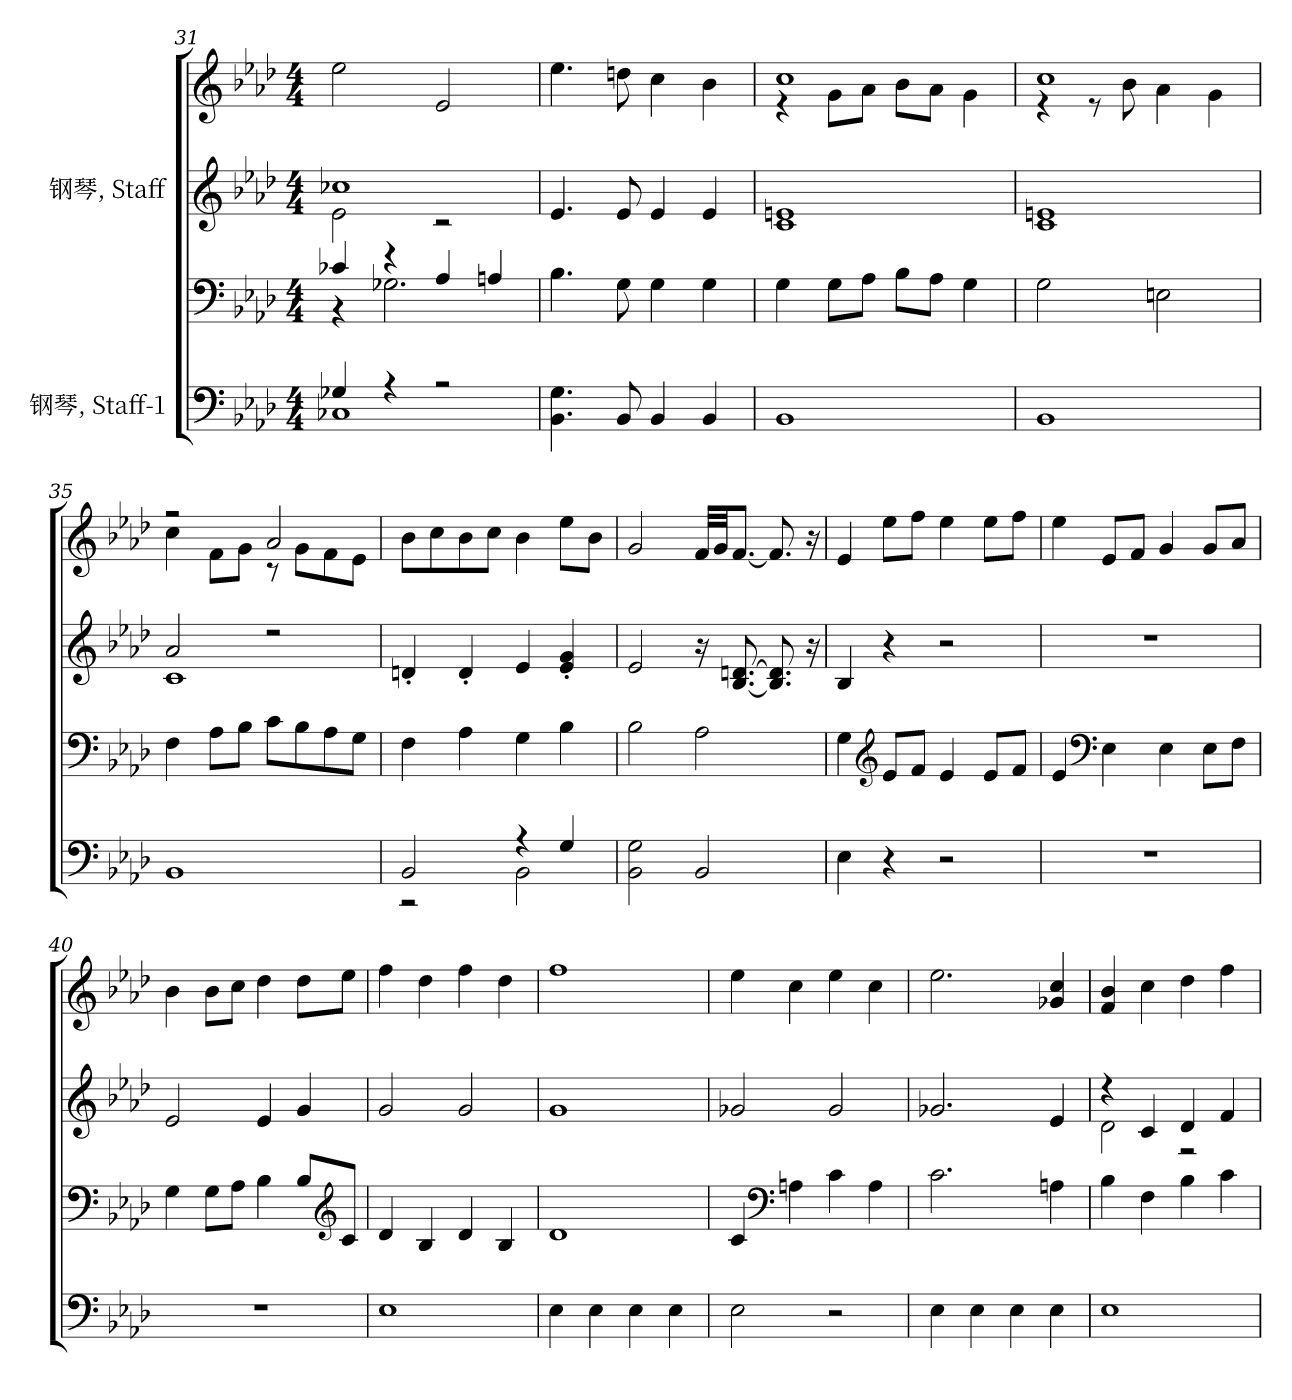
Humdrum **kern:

**kern	**kern	**kern	**kern
*part2	*part2	*part1	*part1
*staff4	*staff3	*staff2	*staff1
*I"钢琴, Staff-1	*	*I"钢琴, Staff	*
*clefF4	*clefF4	*clefG2	*clefG2
*k[b-e-a-d-]	*k[b-e-a-d-]	*k[b-e-a-d-]	*k[b-e-a-d-]
*M4/4	*M4/4	*M4/4	*M4/4
=31	=31	=31	=31
*^	*^	*^	*
4G-X/	1C-X	4c-X/	4r	1cc-X	2e-\	2ee-\
4r	.	4r	2.G-X\	.	.	.
2r	.	4A-/	.	.	2r	2e-/
.	.	4An/	.	.	.	.
*v	*v	*	*	*v	*v	*
*	*v	*v	*	*
=32	=32	=32	=32
4.BB-\ 4.G\	4.B-\	4.e-/	4.ee-\
8BB-/	8G\	8e-/	8ddn\
4BB-/	4G\	4e-/	4cc\
4BB-/	4G\	4e-/	4b-\
=33	=33	=33	=33
*	*	*	*^
1BB-	4G\	1c 1en	1cc	4r
.	8G\L	.	.	8g\L
.	8A-\J	.	.	8a-\J
.	8B-\L	.	.	8b-\L
.	8A-\J	.	.	8a-\J
.	4G\	.	.	4g\
=34	=34	=34	=34	=34
1BB-	2G\	1c 1en	1cc	4r
.	.	.	.	8r
.	.	.	.	8b-\
.	2En\	.	.	4a-\
.	.	.	.	4g\
=35	=35	=35	=35	=35
*	*	*^	*	*
1BB-	4F\	2a-/	1c	2r	4cc\
.	8A-\L	.	.	.	8f\L
.	8B-\J	.	.	.	8g\J
.	8c\L	2r	.	2a-/	8r
.	8B-\	.	.	.	8g\L
.	8A-\	.	.	.	8f\
.	8G\J	.	.	.	8e-\J
*	*	*v	*v	*	*
*	*	*	*v	*v
!!LO:LB:g=z
=36	=36	=36	=36
*^	*	*	*
2BB-/	2r	4F\	4dn'/	8b-\L
.	.	.	.	8cc\
.	.	4A-\	4d'/	8b-\
.	.	.	.	8cc\J
4r	2BB-\	4G\	4e-/	4b-\
4G/	.	4B-\	4e-/' 4g/'	8ee-\L
.	.	.	.	8b-\J
*v	*v	*	*	*
=37	=37	=37	=37
2BB-\ 2G\	2B-\	2e-/	2g/
2BB-/	2A-\	16r	32f/LLL
.	.	.	32g/JJ
.	.	[8.B-/ [8.dn/	[8.f/J
.	.	8.B-/] 8.d/]	8.f/]
.	.	16r	16r
=38	=38	=38	=38
4E-\	4G\	4B-/	4e-/
*	*clefG2	*	*
4r	8e-/L	4r	8ee-\L
.	8f/J	.	8ff\J
2r	4e-/	2r	4ee-\
.	8e-/L	.	8ee-\L
.	8f/J	.	8ff\J
=39	=39	=39	=39
1r	4e-/	1r	4ee-\
*	*clefF4	*	*
.	4E-\	.	8e-/L
.	.	.	8f/J
.	4E-\	.	4g/
.	8E-\L	.	8g/L
.	8F\J	.	8a-/J
!!LO:LB:g=z
=40	=40	=40	=40
1r	4G\	2e-/	4b-\
.	8G\L	.	8b-\L
.	8A-\J	.	8cc\J
.	4B-\	4e-/	4dd-\
.	8B-/L	4g/	8dd-\L
*	*clefG2	*	*
.	8c/J	.	8ee-\J
=41	=41	=41	=41
1E-	4d-/	2g/	4ff\
.	4B-/	.	4dd-\
.	4d-/	2g/	4ff\
.	4B-/	.	4dd-\
=42	=42	=42	=42
4E-\	1d-	1g	1ff
4E-\	.	.	.
4E-\	.	.	.
4E-\	.	.	.
=43	=43	=43	=43
2E-\	4c/	2g-X/	4ee-\
*	*clefF4	*	*
.	4An\	.	4cc\
2r	4c\	2g-/	4ee-\
.	4A\	.	4cc\
=44	=44	=44	=44
4E-\	2.c\	2.g-X/	2.ee-\
4E-\	.	.	.
4E-\	.	.	.
4E-\	4An\	4e-/	4g-X/ 4cc/
=45	=45	=45	=45
*	*	*^	*
1E-	4B-\	4r	2d-\	4f/ 4b-/
.	4F\	4c/	.	4cc\
.	4B-\	4d-/	2r	4dd-\
.	4c\	4f/	.	4ff\
*	*	*v	*v	*
=	=	=	=
*-	*-	*-	*-
